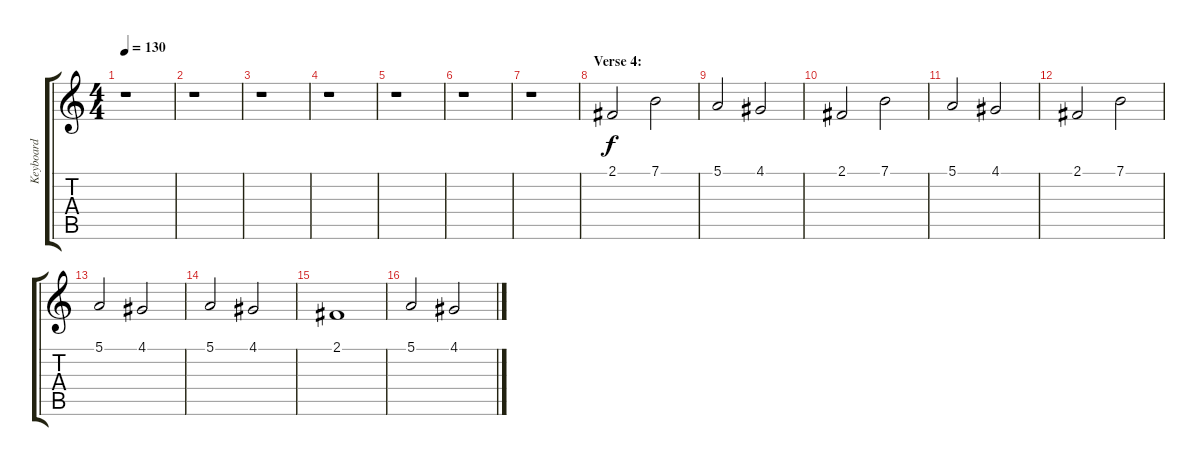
\track ("Keyboard" "Keyboard") {instrument synthstrings1}
\staff {score tabs}
\tuning (E4 B3 G3 D3 A2 E2) {hide}
\ts (4 4)
\tempo 130
\clef g2
\ks c
r.1{dy f} |
r.1 |
r.1 |
r.1 |
r.1 |
r.1 |
r.1 |
\section ("" "Verse 4:")
2.1.2{volume 10 instrument synthstrings1} 7.1.2 |
5.1.2 4.1.2 |
2.1.2 7.1.2 |
5.1.2 4.1.2 |
2.1.2 7.1.2 |
5.1.2 4.1.2 |
5.1.2 4.1.2 |
2.1.1 |
5.1.2 4.1.2
